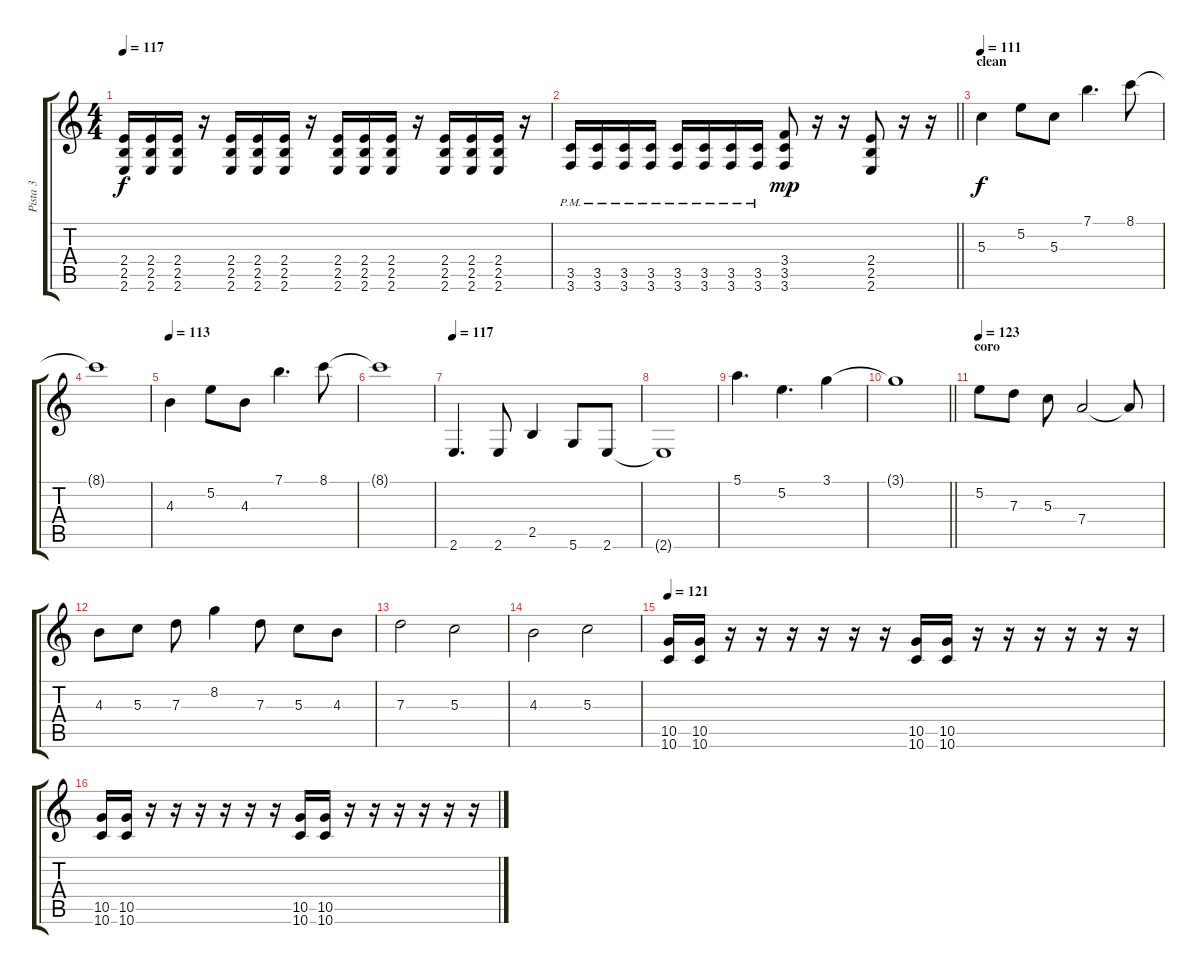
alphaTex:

\track ("Pista 3" "Pista 3") {instrument distortionguitar}
\staff {score tabs}
\tuning (E4 B3 G3 D3 A2 D2) {hide}
\ts (4 4)
\tempo 117
\clef g2
\ks aminor
(2.4 2.5 2.6).16{dy f} (2.4 2.5 2.6).16 (2.4 2.5 2.6).16 r.16 (2.4 2.5 2.6).16 (2.4 2.5 2.6).16 (2.4 2.5 2.6).16 r.16 (2.4 2.5 2.6).16 (2.4 2.5 2.6).16 (2.4 2.5 2.6).16 r.16 (2.4 2.5 2.6).16 (2.4 2.5 2.6).16 (2.4 2.5 2.6).16 r.16 |
\barLineRight lightlight
(3.5{pm} 3.6{pm}).16 (3.5{pm} 3.6{pm}).16 (3.5{pm} 3.6{pm}).16 (3.5{pm} 3.6{pm}).16 (3.5{pm} 3.6{pm}).16 (3.5{pm} 3.6{pm}).16 (3.5{pm} 3.6{pm}).16 (3.5{pm} 3.6{pm}).16 (3.4 3.5 3.6).8{dy mp} r.16 r.16 (2.4 2.5 2.6).8 r.16 r.16 |
\section ("" "clean")
\tempo 111
5.3.4{dy f instrument electricguitarjazz} 5.2.8 5.3.8 7.1.4{d} 8.1.8 |
8.1{t}.1{instrument electricguitarjazz} |
\tempo 113
4.3.4{instrument electricguitarjazz} 5.2.8 4.3.8 7.1.4{d} 8.1.8 |
8.1{t}.1{instrument electricguitarjazz} |
\tempo 117
2.6.4{d instrument electricguitarjazz} 2.6.8 2.5.4 5.6.8 2.6.8 |
2.6{t}.1{instrument electricguitarjazz} |
5.1.4{d instrument electricguitarjazz} 5.2.4{d} 3.1.4 |
\barLineRight lightlight
3.1{t}.1{instrument electricguitarjazz} |
\section ("" "coro")
\tempo 123
5.2.8{instrument distortionguitar} 7.3.8 5.3.8 7.4.2 7.4{t}.8 |
4.3.8 5.3.8 7.3.8 8.2.4 7.3.8 5.3.8 4.3.8 |
7.3.2 5.3.2 |
4.3.2 5.3.2 |
\tempo 121
(10.5 10.6).16 (10.5 10.6).16 r.16 r.16 r.16 r.16 r.16 r.16 (10.5 10.6).16 (10.5 10.6).16 r.16 r.16 r.16 r.16 r.16 r.16 |
(10.5 10.6).16 (10.5 10.6).16 r.16 r.16 r.16 r.16 r.16 r.16 (10.5 10.6).16 (10.5 10.6).16 r.16 r.16 r.16 r.16 r.16 r.16
